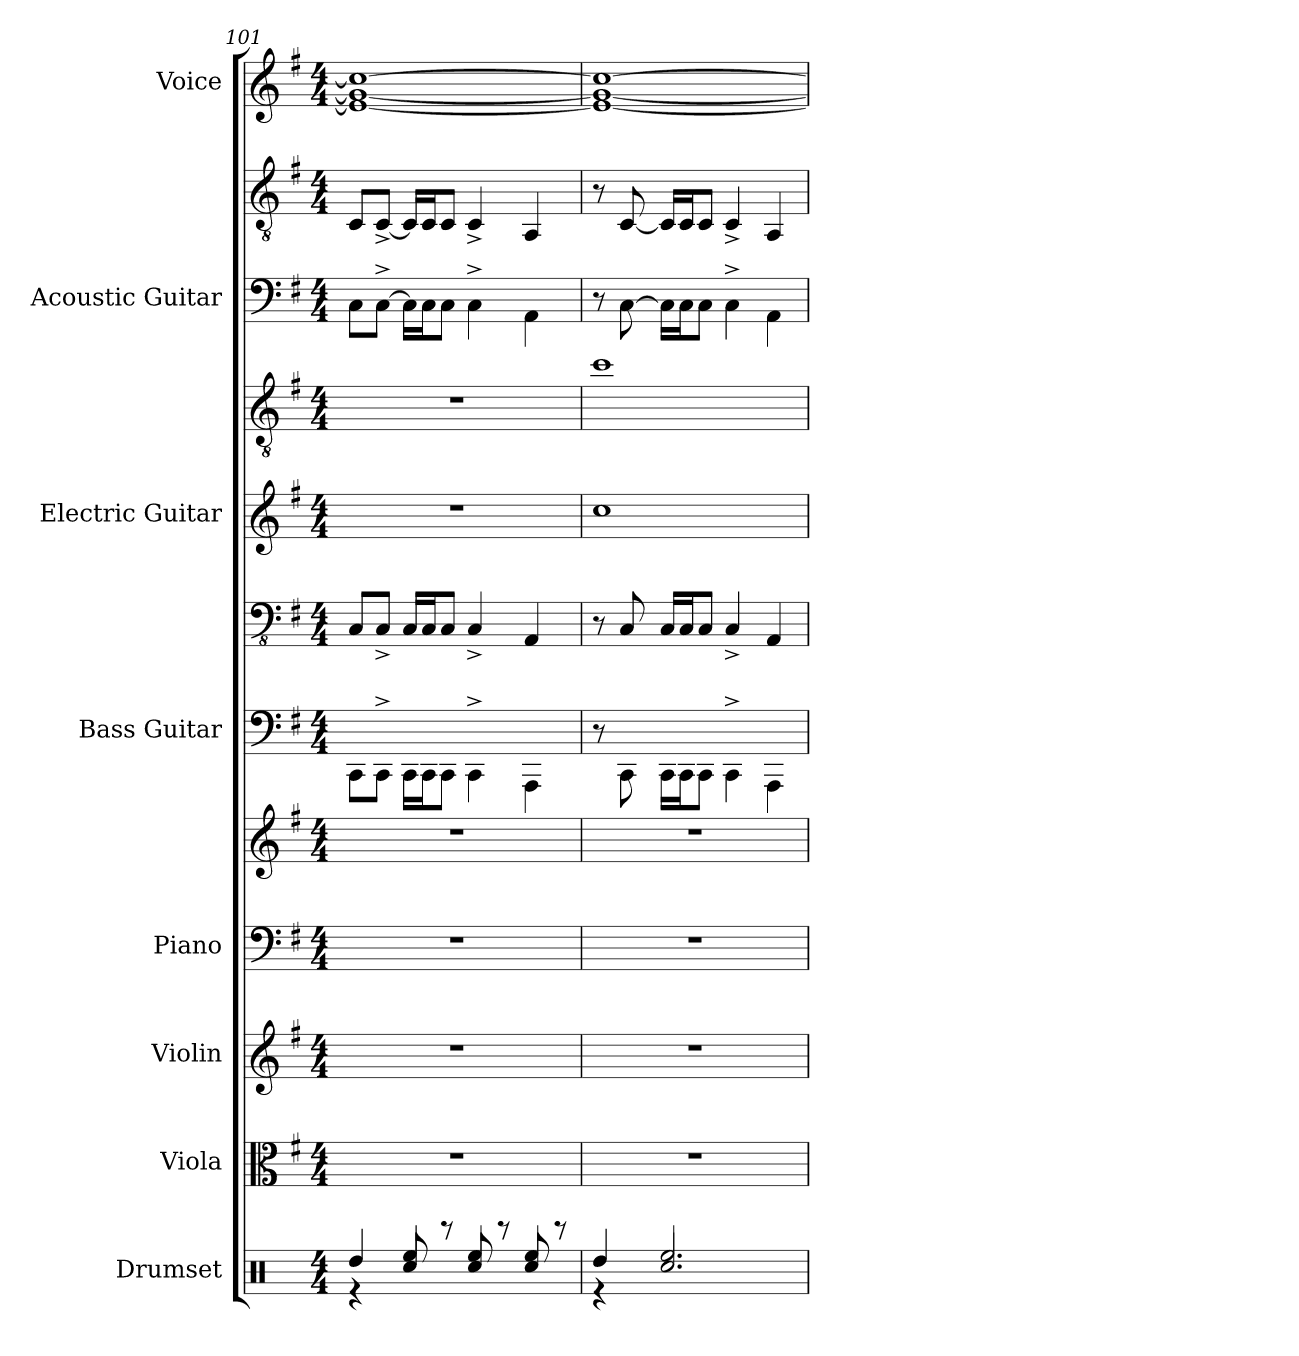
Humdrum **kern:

**kern	**kern	**kern	**kern	**kern	**kern	**kern	**kern	**kern	**kern	**kern	**kern
*part8	*part7	*part6	*part5	*part5	*part4	*part4	*part3	*part3	*part2	*part2	*part1
*staff12	*staff11	*staff10	*staff9	*staff8	*staff7	*staff6	*staff5	*staff4	*staff3	*staff2	*staff1
*I"Drumset	*I"Viola	*I"Violin	*I"Piano	*	*I"Bass Guitar	*	*I"Electric Guitar	*	*I"Acoustic Guitar	*	*I"Voice
*I'Drs.	*I'Vla.	*I'Vln.	*I'Pno.	*	*I'B. Guit.	*	*I'El. Guit.	*	*I'Guit.	*	*I'Vo.
*clefX	*clefC3	*clefG2	*clefF4	*clefG2	*	*clefFv4	*	*clefGv2	*	*clefGv2	*clefG2
*k[]	*k[f#]	*k[f#]	*k[f#]	*k[f#]	*k[f#]	*k[f#]	*k[f#]	*k[f#]	*k[f#]	*k[f#]	*k[f#]
*M4/4	*M4/4	*M4/4	*M4/4	*M4/4	*M4/4	*M4/4	*M4/4	*M4/4	*M4/4	*M4/4	*M4/4
=101	=101	=101	=101	=101	=101	=101	=101	=101	=101	=101	=101
*^	*	*	*	*	*	*	*	*	*	*	*
4Rdd/	4r	1r	1r	1r	1r	8CC\L	8CC/L	1r	1r	8C\L	8C/L	1e_ 1g_ 1cc_
.	.	.	.	.	.	8CC^\J	8CC^/J	.	.	[8C^\J	[8C^/J	.
8Rcc/	4Ree/	.	.	.	.	16CC\LL	16CC/LL	.	.	16C\LL]	16C/LL]	.
.	.	.	.	.	.	16CC\J	16CC/J	.	.	16C\J	16C/J	.
8r	.	.	.	.	.	8CC\J	8CC/J	.	.	8C\J	8C/J	.
8Rcc/	4Ree/	.	.	.	.	4CC^\	4CC^/	.	.	4C^\	4C^/	.
8r	.	.	.	.	.	.	.	.	.	.	.	.
8Rcc/	4Ree/	.	.	.	.	4AAA\	4AAA/	.	.	4AA\	4AA/	.
8r	.	.	.	.	.	.	.	.	.	.	.	.
=102	=102	=102	=102	=102	=102	=102	=102	=102	=102	=102	=102	=102
4Rdd/	4r	1r	1r	1r	1r	8r	8r	1cc	1cc	8r	8r	1e_ 1g_ 1cc_
.	.	.	.	.	.	8CC\	8CC/	.	.	[8C\	[8C/	.
2.Rcc/	2.Ree/	.	.	.	.	16CC\LL	16CC/LL	.	.	16C\LL]	16C/LL]	.
.	.	.	.	.	.	16CC\J	16CC/J	.	.	16C\J	16C/J	.
.	.	.	.	.	.	8CC\J	8CC/J	.	.	8C\J	8C/J	.
.	.	.	.	.	.	4CC^\	4CC^/	.	.	4C^\	4C^/	.
.	.	.	.	.	.	4AAA\	4AAA/	.	.	4AA\	4AA/	.
*v	*v	*	*	*	*	*	*	*	*	*	*	*
=	=	=	=	=	=	=	=	=	=	=	=
*-	*-	*-	*-	*-	*-	*-	*-	*-	*-	*-	*-
